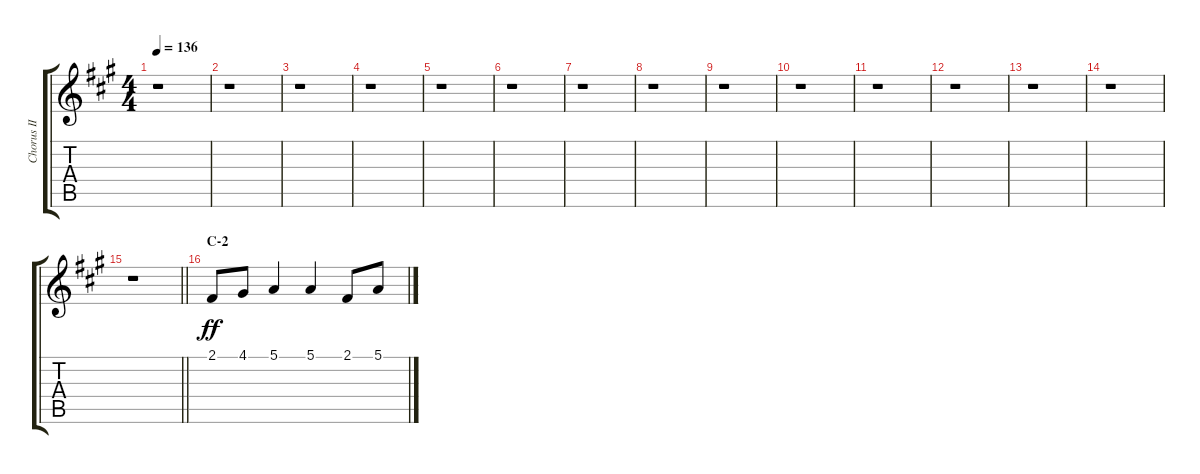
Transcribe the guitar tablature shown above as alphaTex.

\track ("Chorus II" "Chorus II") {instrument voiceoohs}
\staff {score tabs}
\tuning (E4 B3 G3 D3 A2 E2) {hide}
\ts (4 4)
\tempo 136
\clef g2
\ks a
r.1{dy ff} |
r.1 |
r.1 |
r.1 |
r.1 |
r.1 |
r.1 |
r.1 |
r.1 |
r.1 |
r.1 |
r.1 |
r.1 |
r.1 |
\barLineRight lightlight
r.1 |
\section ("" "C-2")
2.1.8 4.1.8 5.1.4 5.1.4 2.1.8 5.1.8
